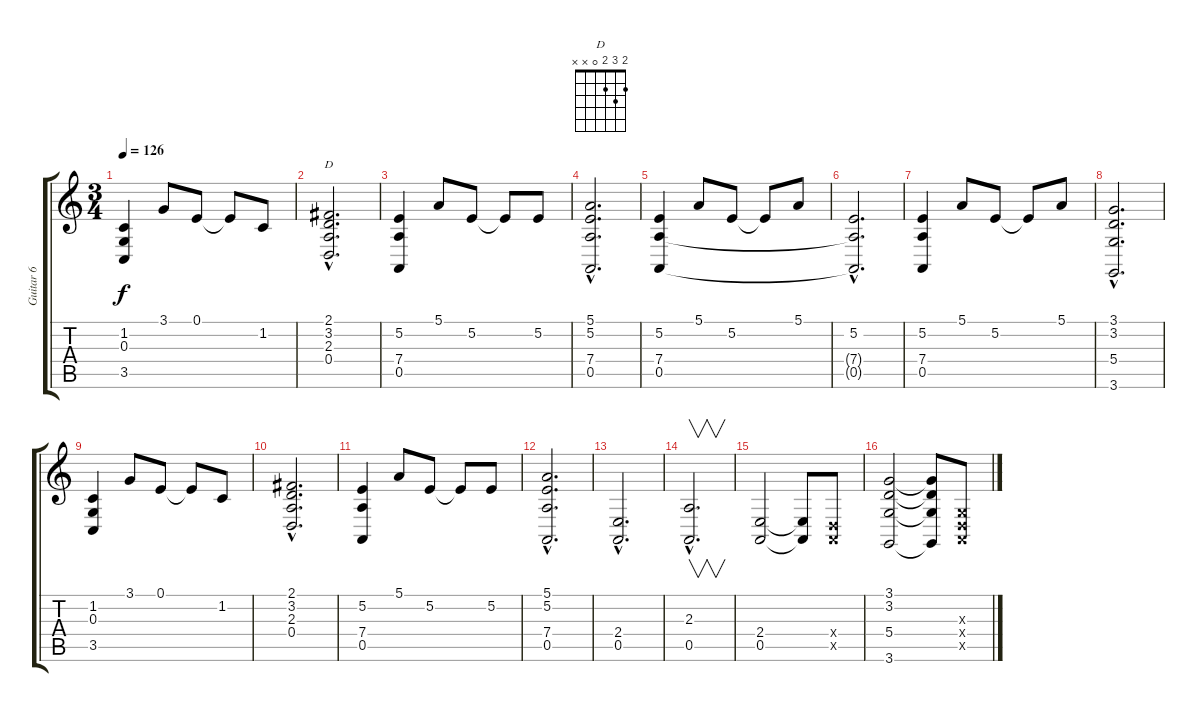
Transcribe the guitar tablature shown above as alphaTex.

\track ("Guitar 6" "Guitar 6") {instrument shakuhachi}
\staff {score tabs}
\tuning (E4 B3 G3 D3 A2 E2) {hide}
\chord ("D" 2 3 2 0 x x)
\ts (3 4)
\tempo 126
\clef g2
\ks c
(1.2 0.3 3.5).4{dy f} 3.1.8 0.1.8 0.1{t}.8 1.2.8 |
(2.1{hac} 3.2{hac} 2.3{hac} 0.4{hac}).2{d ch "D"} |
(5.2 7.4 0.5).4 5.1.8 5.2.8 5.2{t}.8 5.2.8 |
(5.1{hac} 5.2{hac} 7.4{hac} 0.5{hac}).2{d} |
(5.2 7.4 0.5).4 5.1.8 5.2.8 5.2{t}.8 5.1.8 |
(5.2{hac} 7.4{hac t} 0.5{hac t}).2{d} |
(5.2 7.4 0.5).4 5.1.8 5.2.8 5.2{t}.8 5.1.8 |
(3.1{hac} 3.2{hac} 5.4{hac} 3.6{hac}).2{d} |
(1.2 0.3 3.5).4 3.1.8 0.1.8 0.1{t}.8 1.2.8 |
(2.1{hac} 3.2{hac} 2.3{hac} 0.4{hac}).2{d} |
(5.2 7.4 0.5).4 5.1.8 5.2.8 5.2{t}.8 5.2.8 |
(5.1{hac} 5.2{hac} 7.4{hac} 0.5{hac}).2{d} |
(2.4{hac} 0.5{hac}).2{d} |
(2.3{hac} 0.5{hac}).2{v d} |
(2.4 0.5).2 (2.4{t} 0.5{t}).8 (0.4{x} 0.5{x}).8 |
(3.1 3.2 5.4 3.6).2 (3.1{t} 3.2{t} 5.4{t} 3.6{t}).8 (0.3{x} 0.4{x} 0.5{x}).8
